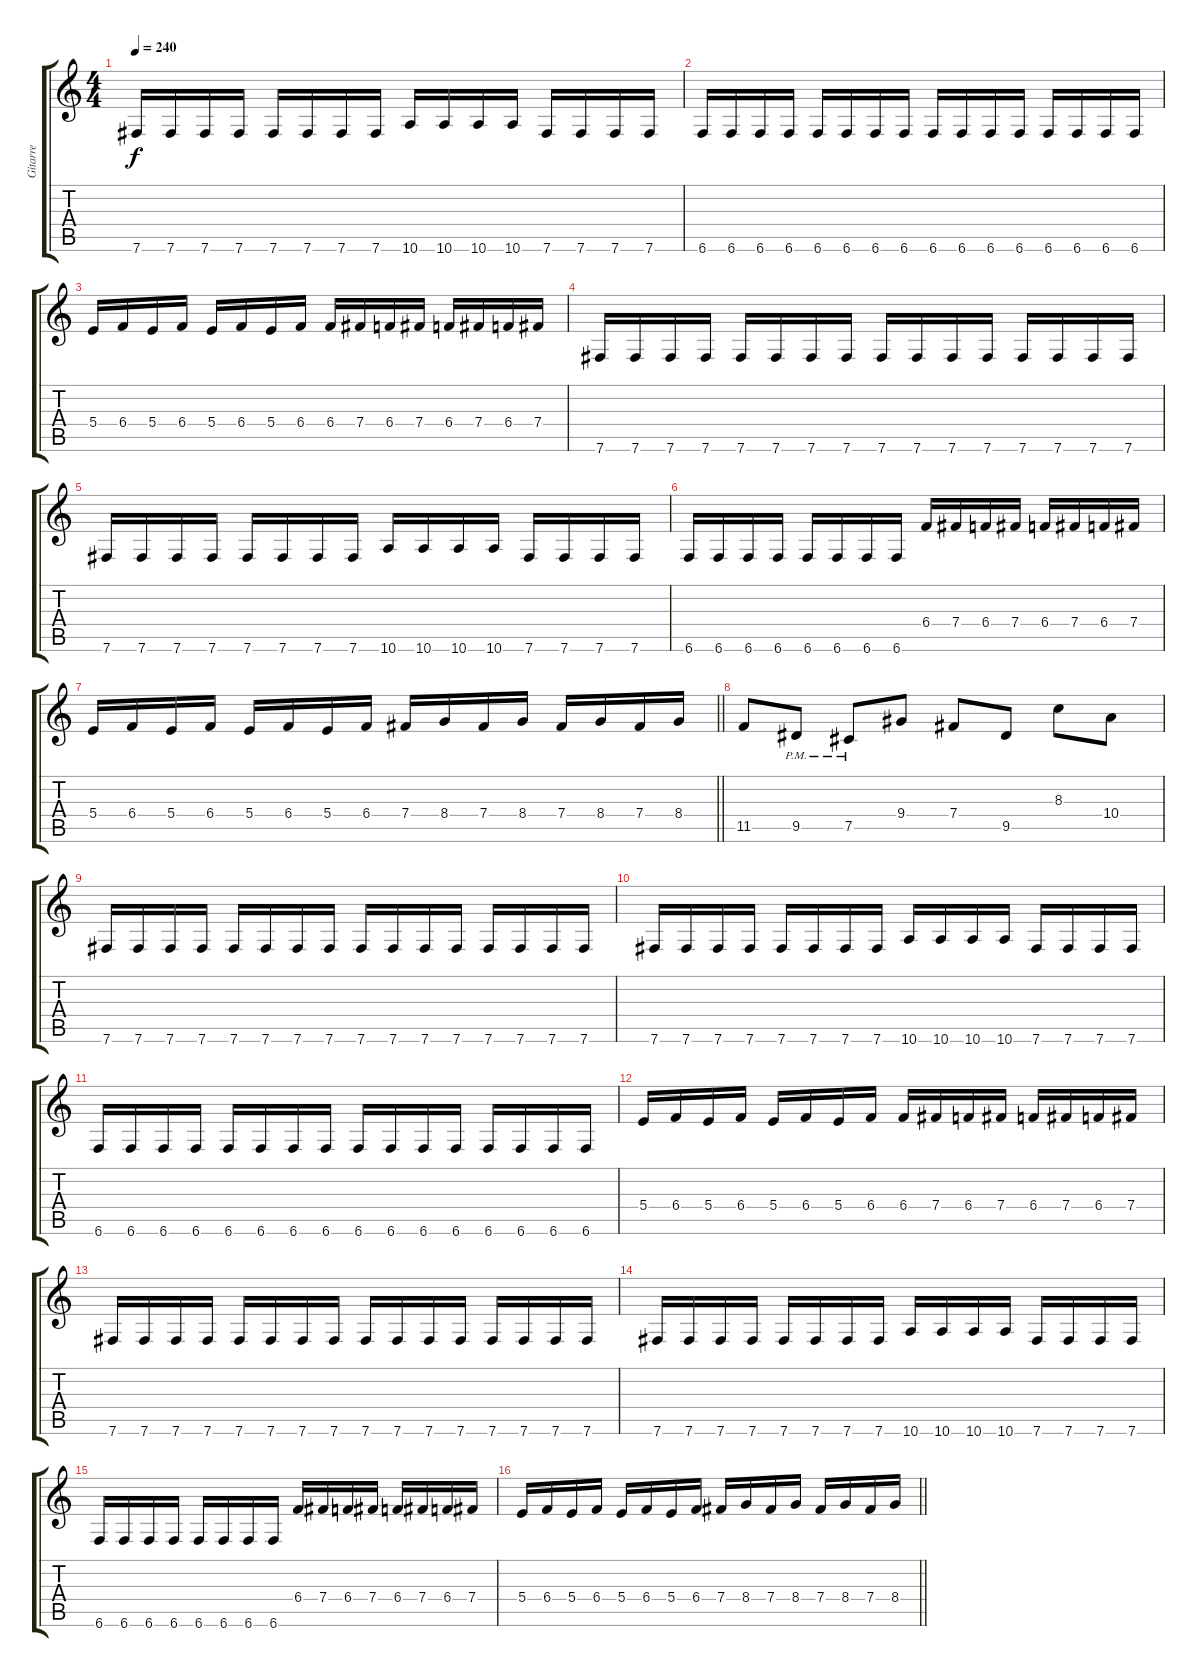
\track ("Gitarre" "Gitarre") {instrument distortionguitar}
\staff {score tabs}
\tuning (Db4 Ab3 E3 B2 Gb2 B1) {hide}
\ts (4 4)
\tempo 240
\clef g2
\ks c
7.6.16{dy f} 7.6.16 7.6.16 7.6.16 7.6.16 7.6.16 7.6.16 7.6.16 10.6.16 10.6.16 10.6.16 10.6.16 7.6.16 7.6.16 7.6.16 7.6.16 |
6.6.16 6.6.16 6.6.16 6.6.16 6.6.16 6.6.16 6.6.16 6.6.16 6.6.16 6.6.16 6.6.16 6.6.16 6.6.16 6.6.16 6.6.16 6.6.16 |
5.4.16 6.4.16 5.4.16 6.4.16 5.4.16 6.4.16 5.4.16 6.4.16 6.4.16 7.4.16 6.4.16 7.4.16 6.4.16 7.4.16 6.4.16 7.4.16 |
7.6.16 7.6.16 7.6.16 7.6.16 7.6.16 7.6.16 7.6.16 7.6.16 7.6.16 7.6.16 7.6.16 7.6.16 7.6.16 7.6.16 7.6.16 7.6.16 |
7.6.16 7.6.16 7.6.16 7.6.16 7.6.16 7.6.16 7.6.16 7.6.16 10.6.16 10.6.16 10.6.16 10.6.16 7.6.16 7.6.16 7.6.16 7.6.16 |
6.6.16 6.6.16 6.6.16 6.6.16 6.6.16 6.6.16 6.6.16 6.6.16 6.4.16 7.4.16 6.4.16 7.4.16 6.4.16 7.4.16 6.4.16 7.4.16 |
\barLineRight lightlight
5.4.16 6.4.16 5.4.16 6.4.16 5.4.16 6.4.16 5.4.16 6.4.16 7.4.16 8.4.16 7.4.16 8.4.16 7.4.16 8.4.16 7.4.16 8.4.16 |
11.5.8 9.5{pm}.8 7.5{pm}.8 9.4.8 7.4.8 9.5.8 8.3.8 10.4.8 |
7.6.16 7.6.16 7.6.16 7.6.16 7.6.16 7.6.16 7.6.16 7.6.16 7.6.16 7.6.16 7.6.16 7.6.16 7.6.16 7.6.16 7.6.16 7.6.16 |
7.6.16 7.6.16 7.6.16 7.6.16 7.6.16 7.6.16 7.6.16 7.6.16 10.6.16 10.6.16 10.6.16 10.6.16 7.6.16 7.6.16 7.6.16 7.6.16 |
6.6.16 6.6.16 6.6.16 6.6.16 6.6.16 6.6.16 6.6.16 6.6.16 6.6.16 6.6.16 6.6.16 6.6.16 6.6.16 6.6.16 6.6.16 6.6.16 |
5.4.16 6.4.16 5.4.16 6.4.16 5.4.16 6.4.16 5.4.16 6.4.16 6.4.16 7.4.16 6.4.16 7.4.16 6.4.16 7.4.16 6.4.16 7.4.16 |
7.6.16 7.6.16 7.6.16 7.6.16 7.6.16 7.6.16 7.6.16 7.6.16 7.6.16 7.6.16 7.6.16 7.6.16 7.6.16 7.6.16 7.6.16 7.6.16 |
7.6.16 7.6.16 7.6.16 7.6.16 7.6.16 7.6.16 7.6.16 7.6.16 10.6.16 10.6.16 10.6.16 10.6.16 7.6.16 7.6.16 7.6.16 7.6.16 |
6.6.16 6.6.16 6.6.16 6.6.16 6.6.16 6.6.16 6.6.16 6.6.16 6.4.16 7.4.16 6.4.16 7.4.16 6.4.16 7.4.16 6.4.16 7.4.16 |
\barLineRight lightlight
5.4.16 6.4.16 5.4.16 6.4.16 5.4.16 6.4.16 5.4.16 6.4.16 7.4.16 8.4.16 7.4.16 8.4.16 7.4.16 8.4.16 7.4.16 8.4.16
